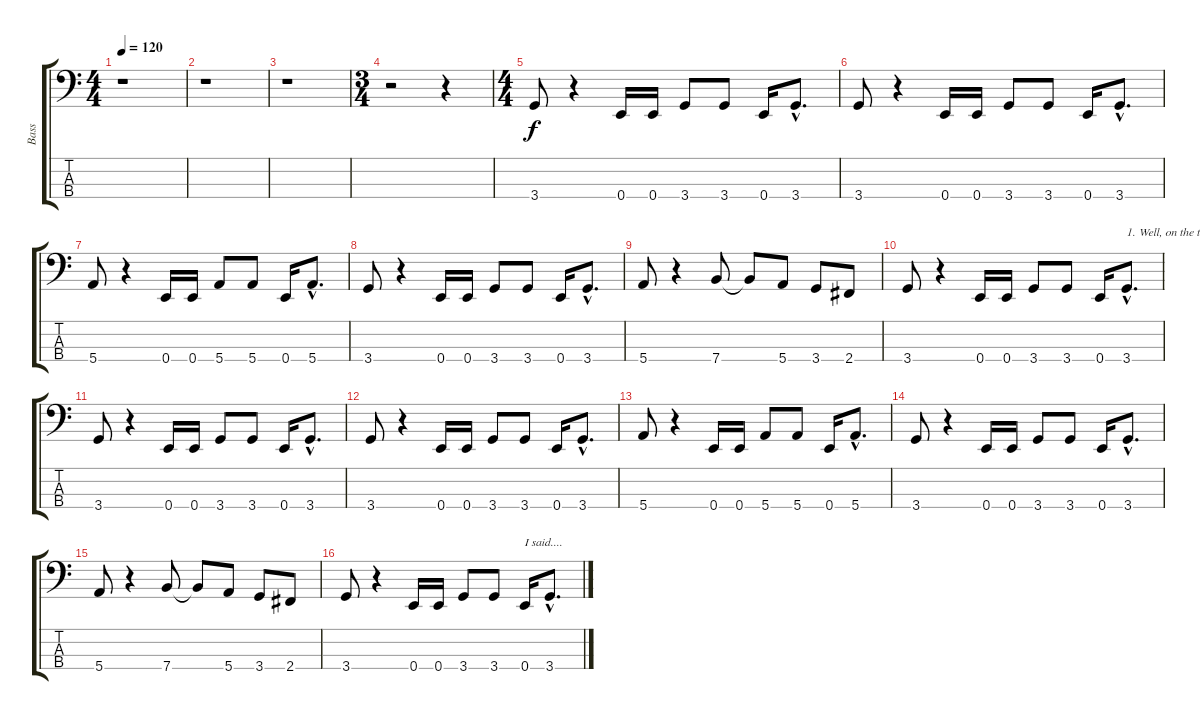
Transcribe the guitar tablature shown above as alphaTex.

\track ("Bass" "Bass") {instrument electricbasspick}
\staff {score tabs}
\tuning (G2 D2 A1 E1) {hide}
\ts (4 4)
\tempo 120
\clef f4
\ks c
r.1{dy f instrument electricbasspick} |
r.1 |
r.1 |
\ts (3 4)
r.2 r.4 |
\ts (4 4)
3.4.8 r.4 0.4.16 0.4.16 3.4.8 3.4.8 0.4.16 3.4{hac}.8{d} |
3.4.8 r.4 0.4.16 0.4.16 3.4.8 3.4.8 0.4.16 3.4{hac}.8{d} |
5.4.8 r.4 0.4.16 0.4.16 5.4.8 5.4.8 0.4.16 5.4{hac}.8{d} |
3.4.8 r.4 0.4.16 0.4.16 3.4.8 3.4.8 0.4.16 3.4{hac}.8{d} |
5.4.8 r.4 7.4.8 7.4{t}.8 5.4.8 3.4.8 2.4.8 |
3.4.8 r.4 0.4.16 0.4.16 3.4.8 3.4.8 0.4.16 3.4{hac}.8{d txt "1. Well, on the train...."} |
3.4.8 r.4 0.4.16 0.4.16 3.4.8 3.4.8 0.4.16 3.4{hac}.8{d} |
3.4.8 r.4 0.4.16 0.4.16 3.4.8 3.4.8 0.4.16 3.4{hac}.8{d} |
5.4.8 r.4 0.4.16 0.4.16 5.4.8 5.4.8 0.4.16 5.4{hac}.8{d} |
3.4.8 r.4 0.4.16 0.4.16 3.4.8 3.4.8 0.4.16 3.4{hac}.8{d} |
5.4.8 r.4 7.4.8 7.4{t}.8 5.4.8 3.4.8 2.4.8 |
3.4.8 r.4 0.4.16 0.4.16 3.4.8 3.4.8 0.4.16{txt "I said...."} 3.4{hac}.8{d}
